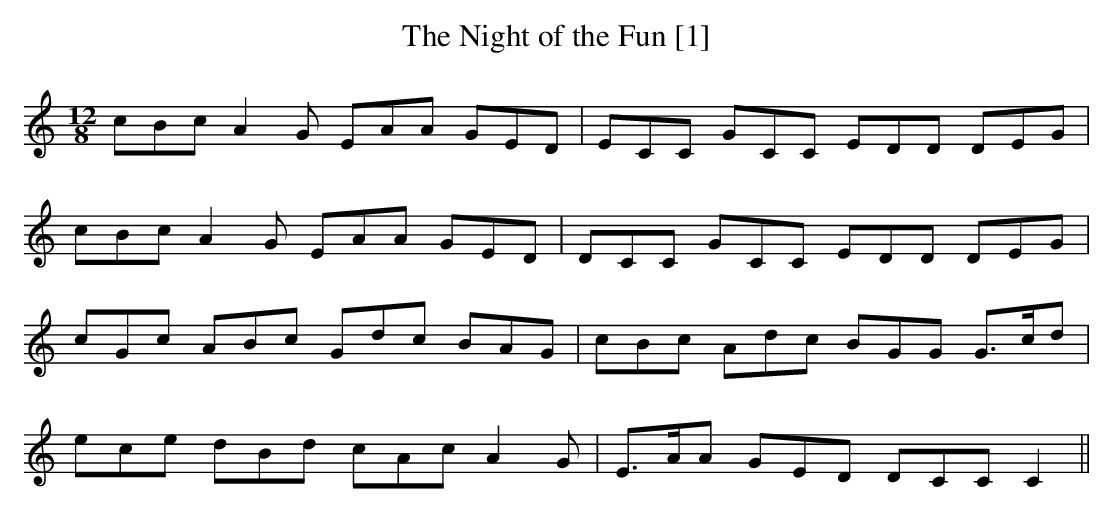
X:1
T:Night of the Fun [1], The
M:12/8
L:1/8
K:C
cBc A2G EAA GED | ECC GCC EDD DEG |
cBc A2G EAA GED | DCC GCC EDD DEG |
cGc ABc Gdc BAG | cBc Adc BGG G>cd |
ece dBd cAc A2G | E>AA GED DCC C2 ||
